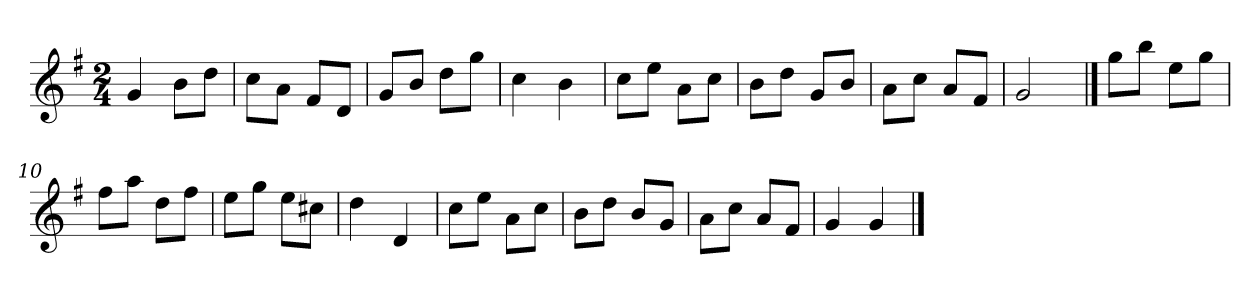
**kern
*part1
*staff1
*clefG2
*k[f#]
*G:
*M2/4
*MM120
=1
4g
8b\L
8dd\J
=2
8cc\L
8a\J
8f#/L
8d/J
=3
8g/L
8b/J
8dd\L
8gg\J
=4
4cc
4b
=5
8cc\L
8ee\J
8a\L
8cc\J
=6
8b\L
8dd\J
8g/L
8b/J
=7
8a\L
8cc\J
8a/L
8f#/J
=8
2g
==9
8gg\L
8bb\J
8ee\L
8gg\J
=10
8ff#\L
8aa\J
8dd\L
8ff#\J
=11
8ee\L
8gg\J
8ee\L
8cc#X\J
=12
4dd
4d
=13
8cc\L
8ee\J
8a\L
8cc\J
=14
8b\L
8dd\J
8b/L
8g/J
=15
8a\L
8cc\J
8a/L
8f#/J
=16
4g
4g
==
*-
